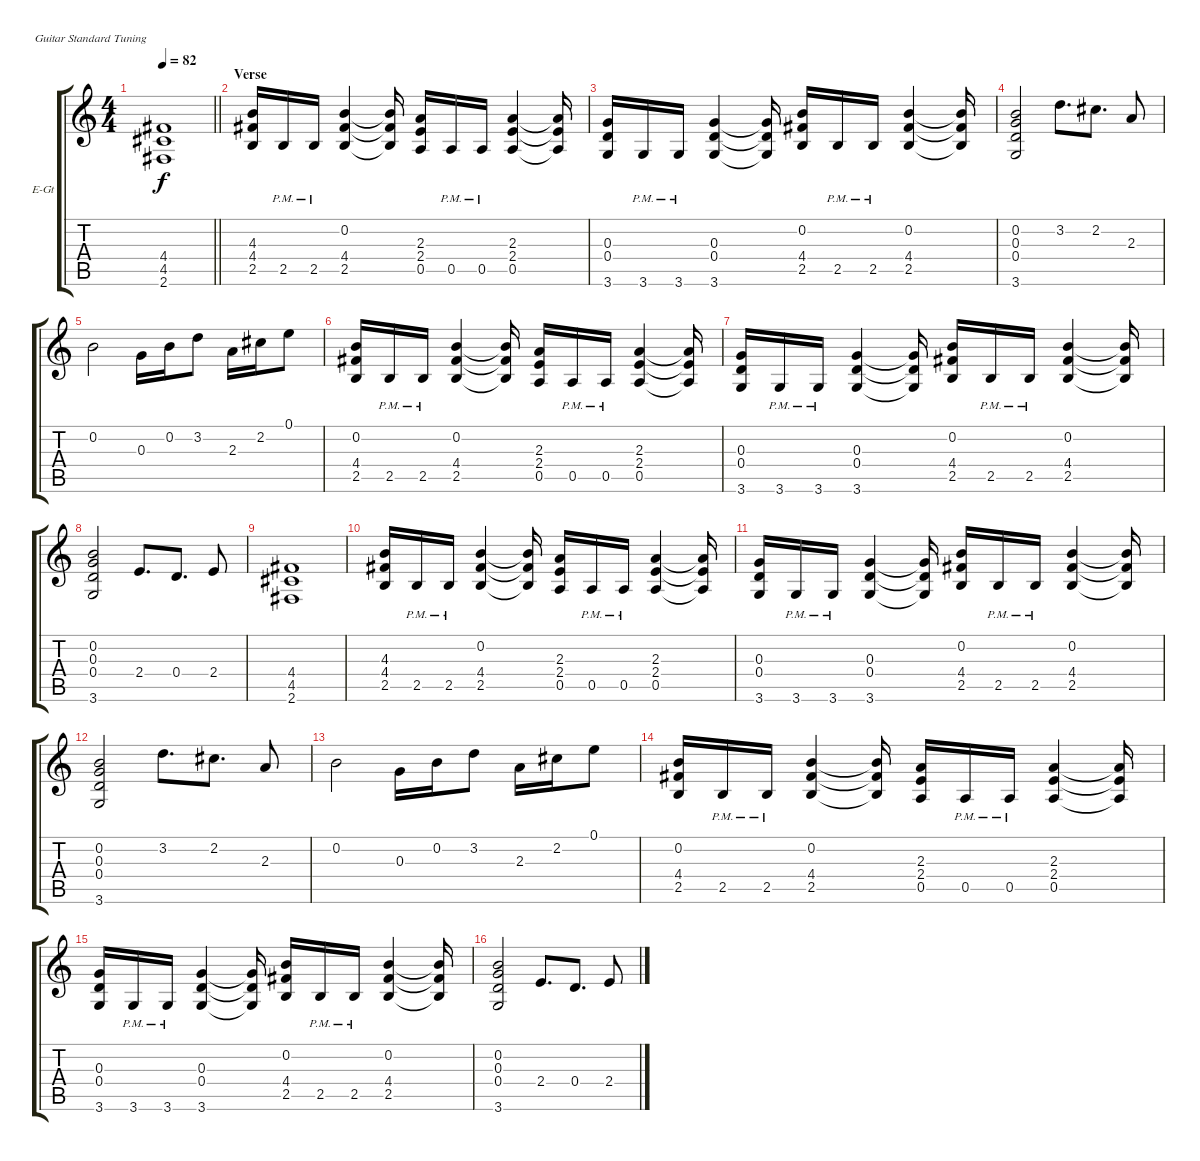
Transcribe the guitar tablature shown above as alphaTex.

\bracketExtendMode groupsimilarinstruments
\firstSystemTrackNameOrientation horizontal
\otherSystemsTrackNameOrientation horizontal
\track ("Holstinin" "E-Gt") {instrument distortionguitar}
\staff {score tabs}
\tuning (E4 B3 G3 D3 A2 E2)
\ts (4 4)
\tempo 82
\clef g2
\barLineRight lightlight
\ks c
(4.4 4.5 2.6).1{dy f} |
\section ("" "Verse")
(4.3 4.4 2.5).16 2.5{pm}.16 2.5{pm}.16 (0.2 4.4 2.5).4 (0.2{t} 4.4{t} 2.5{t}).16 (2.3 2.4 0.5).16 0.5{pm}.16 0.5{pm}.16 (2.3 2.4 0.5).4 (2.3{t} 2.4{t} 0.5{t}).16 |
(0.3 0.4 3.6).16 3.6{pm}.16 3.6{pm}.16 (0.3 0.4 3.6).4 (0.3{t} 0.4{t} 3.6{t}).16 (0.2 4.4 2.5).16 2.5{pm}.16 2.5{pm}.16 (0.2 4.4 2.5).4 (0.2{t} 4.4{t} 2.5{t}).16 |
(0.2 0.3 0.4 3.6).2 3.2.8{d} 2.2.8{d} 2.3.8 |
0.2.2 0.3.16 0.2.16 3.2.8 2.3.16 2.2.16 0.1.8 |
(0.2 4.4 2.5).16 2.5{pm}.16 2.5{pm}.16 (0.2 4.4 2.5).4 (0.2{t} 4.4{t} 2.5{t}).16 (2.3 2.4 0.5).16 0.5{pm}.16 0.5{pm}.16 (2.3 2.4 0.5).4 (2.3{t} 2.4{t} 0.5{t}).16 |
(0.3 0.4 3.6).16 3.6{pm}.16 3.6{pm}.16 (0.3 0.4 3.6).4 (0.3{t} 0.4{t} 3.6{t}).16 (0.2 4.4 2.5).16 2.5{pm}.16 2.5{pm}.16 (0.2 4.4 2.5).4 (0.2{t} 4.4{t} 2.5{t}).16 |
(0.2 0.3 0.4 3.6).2 2.4.8{d} 0.4.8{d} 2.4.8 |
(4.4 4.5 2.6).1 |
(4.3 4.4 2.5).16 2.5{pm}.16 2.5{pm}.16 (0.2 4.4 2.5).4 (0.2{t} 4.4{t} 2.5{t}).16 (2.3 2.4 0.5).16 0.5{pm}.16 0.5{pm}.16 (2.3 2.4 0.5).4 (2.3{t} 2.4{t} 0.5{t}).16 |
(0.3 0.4 3.6).16 3.6{pm}.16 3.6{pm}.16 (0.3 0.4 3.6).4 (0.3{t} 0.4{t} 3.6{t}).16 (0.2 4.4 2.5).16 2.5{pm}.16 2.5{pm}.16 (0.2 4.4 2.5).4 (0.2{t} 4.4{t} 2.5{t}).16 |
(0.2 0.3 0.4 3.6).2 3.2.8{d} 2.2.8{d} 2.3.8 |
0.2.2 0.3.16 0.2.16 3.2.8 2.3.16 2.2.16 0.1.8 |
(0.2 4.4 2.5).16 2.5{pm}.16 2.5{pm}.16 (0.2 4.4 2.5).4 (0.2{t} 4.4{t} 2.5{t}).16 (2.3 2.4 0.5).16 0.5{pm}.16 0.5{pm}.16 (2.3 2.4 0.5).4 (2.3{t} 2.4{t} 0.5{t}).16 |
(0.3 0.4 3.6).16 3.6{pm}.16 3.6{pm}.16 (0.3 0.4 3.6).4 (0.3{t} 0.4{t} 3.6{t}).16 (0.2 4.4 2.5).16 2.5{pm}.16 2.5{pm}.16 (0.2 4.4 2.5).4 (0.2{t} 4.4{t} 2.5{t}).16 |
(0.2 0.3 0.4 3.6).2 2.4.8{d} 0.4.8{d} 2.4.8
